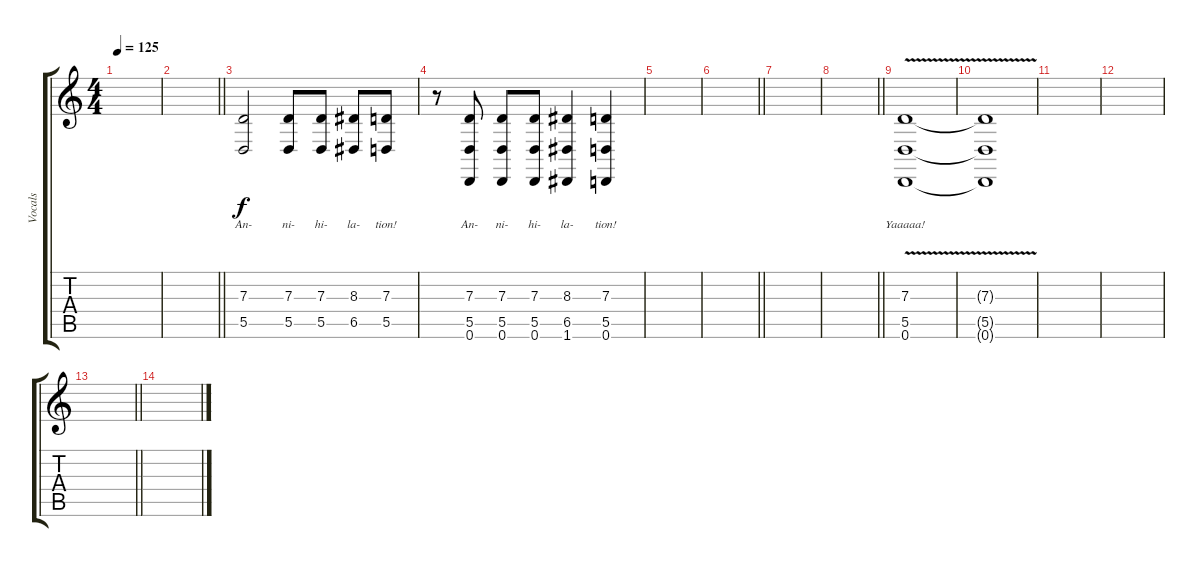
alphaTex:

\track ("Vocals" "Vocals") {instrument oboe}
\staff {score tabs}
\tuning (E4 B3 G3 D3 A2 D2) {hide}
\ts (4 4)
\tempo 125
\clef g2
\ks c
|
\barLineRight lightlight
|
(7.3 5.5).2{lyrics (0 "An-") lyrics (1 "") lyrics (2 "") lyrics (3 "") lyrics (4 "")} (7.3 5.5).8{lyrics (0 "ni-") lyrics (1 "") lyrics (2 "") lyrics (3 "") lyrics (4 "")} (7.3 5.5).8{lyrics (0 "hi-") lyrics (1 "") lyrics (2 "") lyrics (3 "") lyrics (4 "")} (8.3 6.5).8{lyrics (0 "la-") lyrics (1 "") lyrics (2 "") lyrics (3 "") lyrics (4 "")} (7.3 5.5).8{lyrics (0 "tion!") lyrics (1 "") lyrics (2 "") lyrics (3 "") lyrics (4 "")} |
r.8 (7.3 5.5 0.6).8{lyrics (0 "An-") lyrics (1 "") lyrics (2 "") lyrics (3 "") lyrics (4 "")} (7.3 5.5 0.6).8{lyrics (0 "ni-") lyrics (1 "") lyrics (2 "") lyrics (3 "") lyrics (4 "")} (7.3 5.5 0.6).8{lyrics (0 "hi-") lyrics (1 "") lyrics (2 "") lyrics (3 "") lyrics (4 "")} (8.3 6.5 1.6).4{lyrics (0 "la-") lyrics (1 "") lyrics (2 "") lyrics (3 "") lyrics (4 "")} (7.3 5.5 0.6).4{lyrics (0 "tion!") lyrics (1 "") lyrics (2 "") lyrics (3 "") lyrics (4 "")} |
|
\barLineRight lightlight
|
|
\barLineRight lightlight
|
\section ("" "")
(7.3{v} 5.5 0.6).1{lyrics (0 "Yaaaaa!") lyrics (1 "") lyrics (2 "") lyrics (3 "") lyrics (4 "")} |
(7.3{t} 5.5{t} 0.6{t}).1 |
|
|
\barLineRight lightlight
|
\section ("" "")
